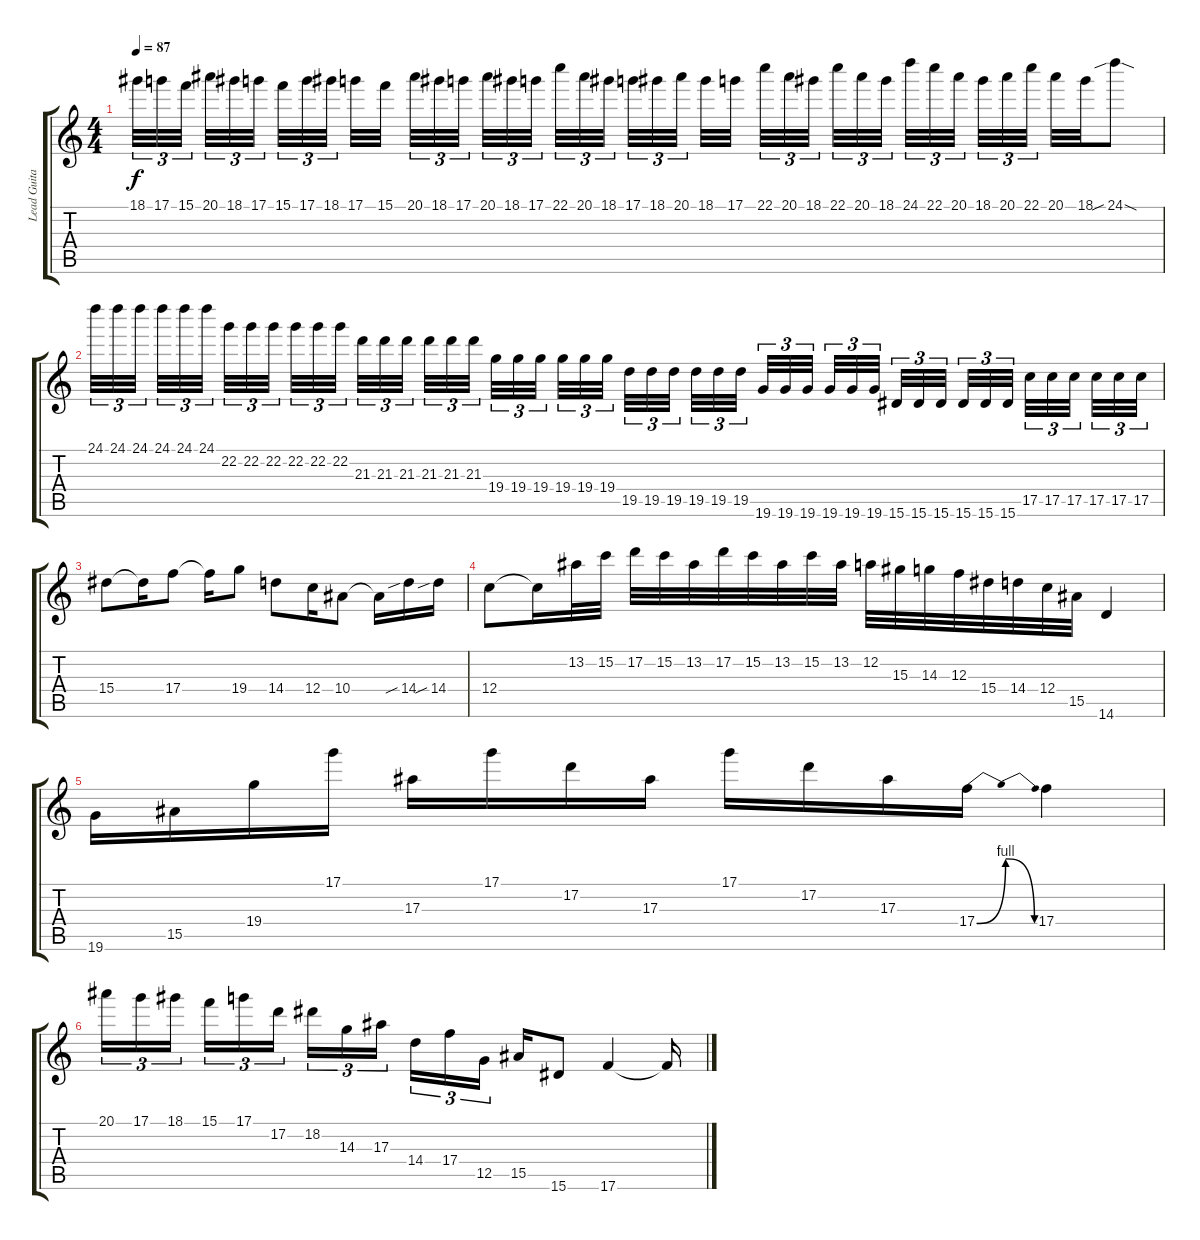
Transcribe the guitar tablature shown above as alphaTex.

\track ("Lead Guitar" "Lead Guita") {instrument distortionguitar}
\staff {score tabs}
\tuning (D4 A3 F3 C3 G2 C2) {hide}
\ts (4 4)
\tempo 87
\clef g2
\ks c
18.1.32{tu (3 2) dy f} 17.1.32{tu (3 2)} 15.1.32{tu (3 2) beam splitsecondary} 20.1.32{tu (3 2)} 18.1.32{tu (3 2)} 17.1.32{tu (3 2) beam splitsecondary} 15.1.32{tu (3 2)} 17.1.32{tu (3 2)} 18.1.32{tu (3 2) beam splitsecondary} 17.1.32 15.1.32 20.1.32{tu (3 2)} 18.1.32{tu (3 2)} 17.1.32{tu (3 2) beam splitsecondary} 20.1.32{tu (3 2)} 18.1.32{tu (3 2)} 17.1.32{tu (3 2) beam splitsecondary} 22.1.32{tu (3 2)} 20.1.32{tu (3 2)} 18.1.32{tu (3 2) beam splitsecondary} 17.1.32{tu (3 2)} 18.1.32{tu (3 2)} 20.1.32{tu (3 2)} 18.1.32 17.1.32{beam splitsecondary} 22.1.32{tu (3 2)} 20.1.32{tu (3 2)} 18.1.32{tu (3 2) beam splitsecondary} 22.1.32{tu (3 2)} 20.1.32{tu (3 2)} 18.1.32{tu (3 2) beam splitsecondary} 24.1.32{tu (3 2)} 22.1.32{tu (3 2)} 20.1.32{tu (3 2)} 18.1.32{tu (3 2)} 20.1.32{tu (3 2)} 22.1.32{tu (3 2) beam splitsecondary} 20.1.32 18.1.32 24.1{sib sod}.8 |
24.1.32{tu (3 2)} 24.1.32{tu (3 2)} 24.1.32{tu (3 2) beam splitsecondary} 24.1.32{tu (3 2)} 24.1.32{tu (3 2)} 24.1.32{tu (3 2) beam splitsecondary} 22.2.32{tu (3 2)} 22.2.32{tu (3 2)} 22.2.32{tu (3 2) beam splitsecondary} 22.2.32{tu (3 2)} 22.2.32{tu (3 2)} 22.2.32{tu (3 2)} 21.3.32{tu (3 2)} 21.3.32{tu (3 2)} 21.3.32{tu (3 2) beam splitsecondary} 21.3.32{tu (3 2)} 21.3.32{tu (3 2)} 21.3.32{tu (3 2) beam splitsecondary} 19.4.32{tu (3 2)} 19.4.32{tu (3 2)} 19.4.32{tu (3 2) beam splitsecondary} 19.4.32{tu (3 2)} 19.4.32{tu (3 2)} 19.4.32{tu (3 2)} 19.5.32{tu (3 2)} 19.5.32{tu (3 2)} 19.5.32{tu (3 2) beam splitsecondary} 19.5.32{tu (3 2)} 19.5.32{tu (3 2)} 19.5.32{tu (3 2) beam splitsecondary} 19.6.32{tu (3 2)} 19.6.32{tu (3 2)} 19.6.32{tu (3 2) beam splitsecondary} 19.6.32{tu (3 2)} 19.6.32{tu (3 2)} 19.6.32{tu (3 2)} 15.6.32{tu (3 2)} 15.6.32{tu (3 2)} 15.6.32{tu (3 2) beam splitsecondary} 15.6.32{tu (3 2)} 15.6.32{tu (3 2)} 15.6.32{tu (3 2) beam splitsecondary} 17.5.32{tu (3 2)} 17.5.32{tu (3 2)} 17.5.32{tu (3 2) beam splitsecondary} 17.5.32{tu (3 2)} 17.5.32{tu (3 2)} 17.5.32{tu (3 2)} |
15.4.8 15.4{t}.16 17.4.8 17.4{t}.16 19.4.8 14.4.8 12.4.16 10.4.8 10.4{t}.16 14.4{sib}.16 14.4{sib}.16 |
12.4.8 12.4{t}.16 13.2.32 15.2.32 17.2.32 15.2.32 13.2.32 17.2.32 15.2.32 13.2.32 15.2.32 13.2.32 12.2.32 15.3.32 14.3.32 12.3.32 15.4.32 14.4.32 12.4.32 15.5.32 14.6.4 |
19.6.16 15.5.16 19.4.16 17.1.16 17.3.16 17.1.16 17.2.16 17.3.16 17.1.16 17.2.16 17.3.16 17.4{be (bendrelease 0 0 30 4 30 4 60 0)}.16 17.4.4 |
20.1.16{tu (3 2)} 17.1.16{tu (3 2)} 18.1.16{tu (3 2) beam splitsecondary} 15.1.16{tu (3 2)} 17.1.16{tu (3 2)} 17.2.16{tu (3 2)} 18.2.16{tu (3 2)} 14.3.16{tu (3 2)} 17.3.16{tu (3 2) beam splitsecondary} 14.4.16{tu (3 2)} 17.4.16{tu (3 2)} 12.5.16{tu (3 2)} 15.5.16 15.6.8 17.6.4 17.6{t}.16
